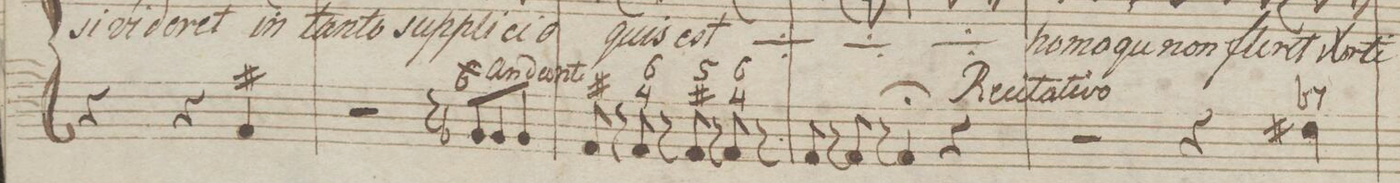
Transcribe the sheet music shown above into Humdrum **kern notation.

**kern	**fba	**dynam
*I"Organ.	*	*
*clefF4	*	*
*k[b-]	*	*
*met(c)	*	*
*M4/4	*	*
2Fn\	6	.
=5	=5	=5
4E\	7 #	.
4r	.	.
4r	.	.
4AA/	#	.
=6	=6	=6
2r	.	.
8r	.	.
8BB-X/L	6\	.
8BB-/	.	.
8BB-/J	.	.
=7	=7	=7
8AA/	#	.
8r	.	.
8AA/	6 4	.
8r	.	.
8AA/	5 #	.
8r	.	.
8AA/	6 4	.
8r	.	.
=8	=8	=8
8AA/	.	.
8r	.	.
8AA/	.	.
8r	.	.
4AA/;	.	.
4r	.	.
=9	=9	=9
2r	.	.
4r	.	.
4F#X\	-7	.
=10	=10	=10
*-	*-	*-
